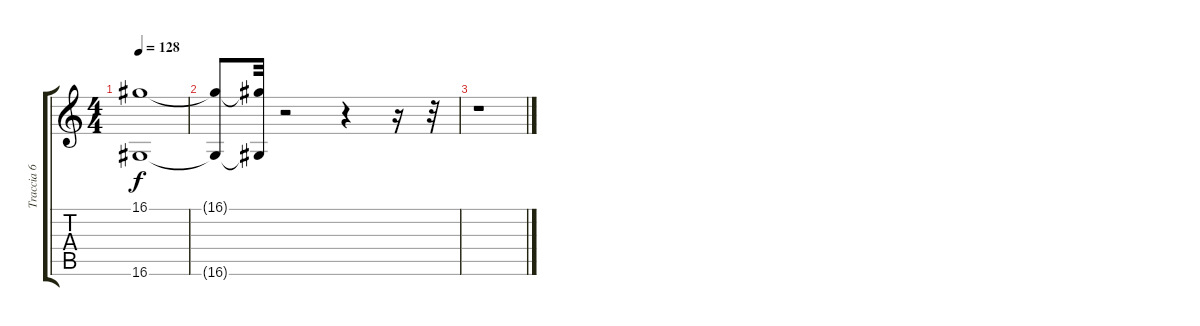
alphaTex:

\track ("Traccia 6" "Traccia 6") {instrument stringensemble1}
\staff {score tabs}
\tuning (E4 B3 G3 D3 A2 E2) {hide}
\ts (4 4)
\tempo 128
\clef g2
\ks c
(16.1 16.6).1{dy f} |
(16.1{t} 16.6{t}).8 (16.1{t} 16.6{t}).32 r.2 r.4 r.16 r.32 |
r.1
